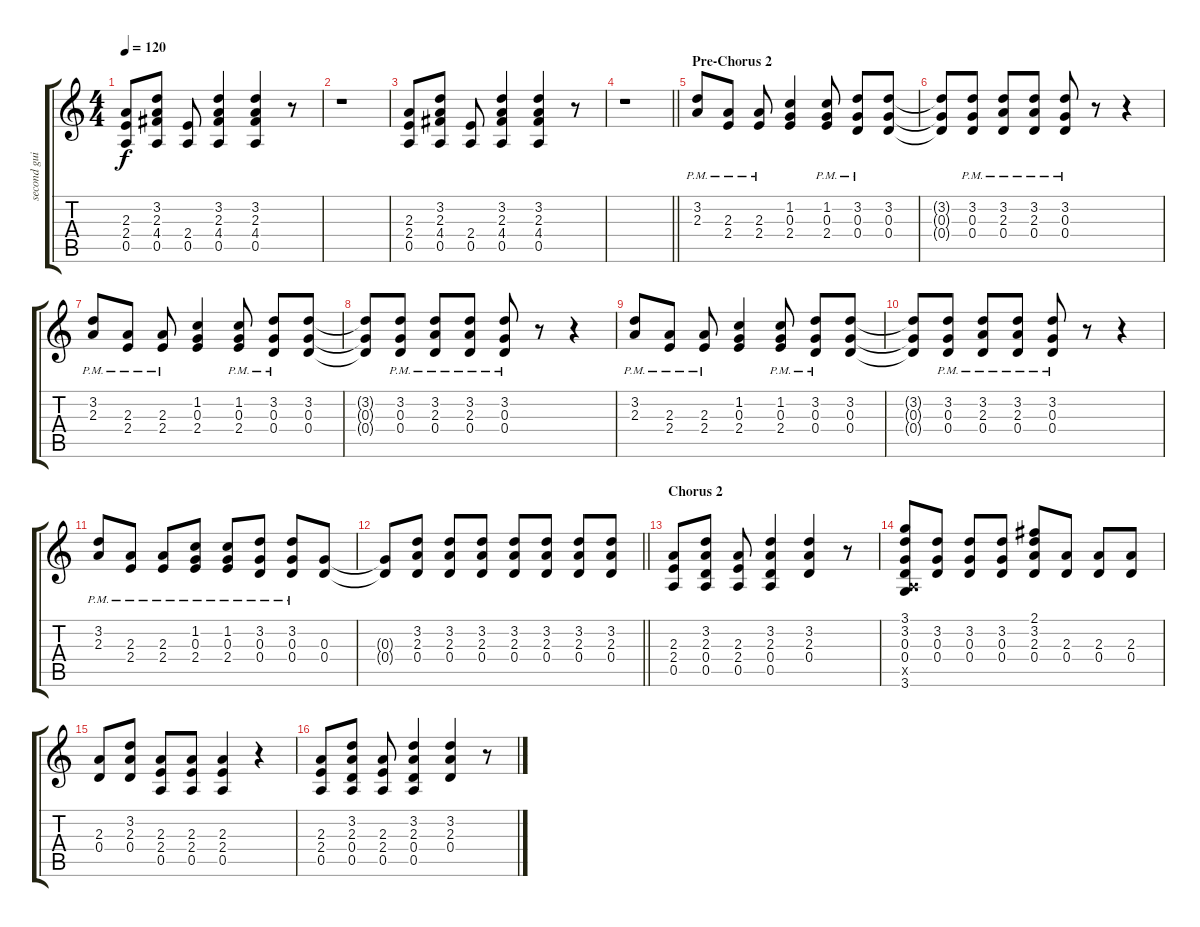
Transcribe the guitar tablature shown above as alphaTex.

\track ("second guitar (Malcom Young)" "second gui") {instrument distortionguitar}
\staff {score tabs}
\tuning (E4 B3 G3 D3 A2 E2) {hide}
\ts (4 4)
\tempo 120
\clef g2
\ks c
(2.3 2.4 0.5).8{dy f} (3.2 2.3 4.4 0.5).8 (2.4 0.5).8 (3.2 2.3 4.4 0.5).4 (3.2 2.3 4.4 0.5).4 r.8 |
r.1 |
(2.3 2.4 0.5).8 (3.2 2.3 4.4 0.5).8 (2.4 0.5).8 (3.2 2.3 4.4 0.5).4 (3.2 2.3 4.4 0.5).4 r.8 |
\barLineRight lightlight
r.1 |
\section ("" "Pre-Chorus 2")
(3.2 2.3{pm}).8 (2.3{pm} 2.4).8 (2.3{pm} 2.4).8 (1.2 0.3 2.4).4 (1.2 0.3{pm} 2.4).8 (3.2 0.3{pm} 0.4).8 (3.2 0.3 0.4).8 |
(3.2{t} 0.3{t} 0.4{t}).8 (3.2 0.3{pm} 0.4).8 (3.2 2.3{pm} 0.4).8 (3.2 2.3{pm} 0.4).8 (3.2 0.3{pm} 0.4).8 r.8 r.4 |
(3.2 2.3{pm}).8 (2.3{pm} 2.4).8 (2.3{pm} 2.4).8 (1.2 0.3 2.4).4 (1.2 0.3{pm} 2.4).8 (3.2 0.3{pm} 0.4).8 (3.2 0.3 0.4).8 |
(3.2{t} 0.3{t} 0.4{t}).8 (3.2 0.3{pm} 0.4).8 (3.2 2.3{pm} 0.4).8 (3.2 2.3{pm} 0.4).8 (3.2 0.3{pm} 0.4).8 r.8 r.4 |
(3.2 2.3{pm}).8 (2.3{pm} 2.4).8 (2.3{pm} 2.4).8 (1.2 0.3 2.4).4 (1.2 0.3{pm} 2.4).8 (3.2 0.3{pm} 0.4).8 (3.2 0.3 0.4).8 |
(3.2{t} 0.3{t} 0.4{t}).8 (3.2 0.3{pm} 0.4).8 (3.2 2.3{pm} 0.4).8 (3.2 2.3{pm} 0.4).8 (3.2 0.3{pm} 0.4).8 r.8 r.4 |
(3.2 2.3{pm}).8 (2.3{pm} 2.4).8 (2.3{pm} 2.4).8 (1.2 0.3{pm} 2.4).8 (1.2 0.3{pm} 2.4).8 (3.2 0.3{pm} 0.4).8 (3.2 0.3{pm} 0.4).8 (0.3 0.4).8 |
\barLineRight lightlight
(0.3{t} 0.4{t}).8 (3.2 2.3 0.4).8 (3.2 2.3 0.4).8 (3.2 2.3 0.4).8 (3.2 2.3 0.4).8 (3.2 2.3 0.4).8 (3.2 2.3 0.4).8 (3.2 2.3 0.4).8 |
\section ("" "Chorus 2")
(2.3 2.4 0.5).8 (3.2 2.3 0.4 0.5).8 (2.3 2.4 0.5).8 (3.2 2.3 0.4 0.5).4 (3.2 2.3 0.4).4 r.8 |
(3.1 3.2 0.3 0.4 0.5{x} 3.6).8 (3.2 0.3 0.4).8 (3.2 0.3 0.4).8 (3.2 0.3 0.4).8 (2.1 3.2 2.3 0.4).8 (2.3 0.4).8 (2.3 0.4).8 (2.3 0.4).8 |
(2.3 0.4).8 (3.2 2.3 0.4).8 (2.3 2.4 0.5).8 (2.3 2.4 0.5).8 (2.3 2.4 0.5).4 r.4 |
(2.3 2.4 0.5).8 (3.2 2.3 0.4 0.5).8 (2.3 2.4 0.5).8 (3.2 2.3 0.4 0.5).4 (3.2 2.3 0.4).4 r.8
